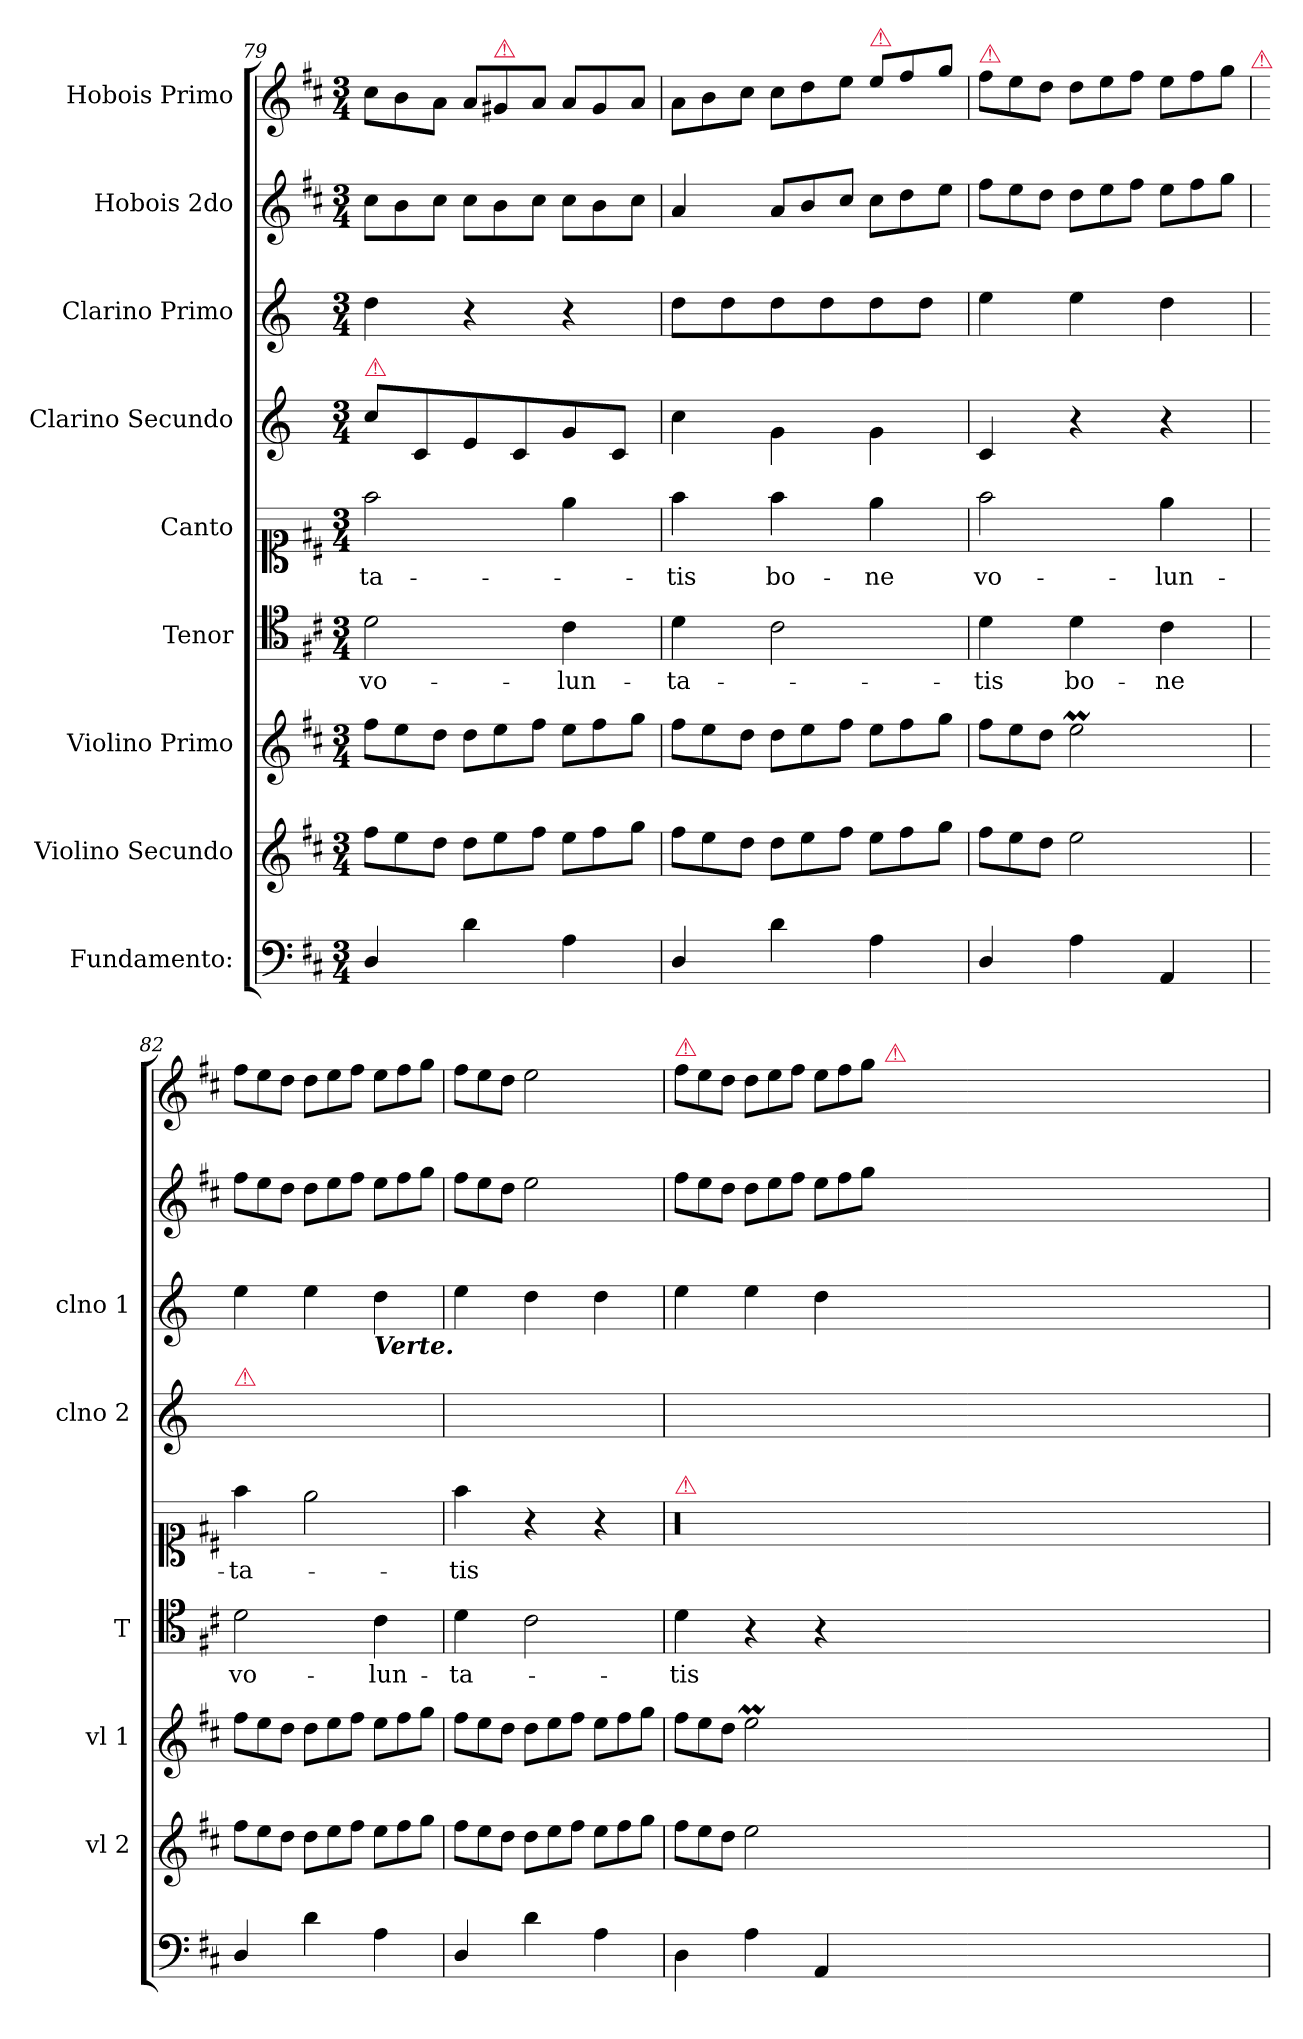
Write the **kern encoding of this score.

**kern	**kern	**kern	**kern	**text	**kern	**text	**kern	**kern	**kern	**kern
*part9	*part8	*part7	*part6	*part6	*part5	*part5	*part4	*part3	*part2	*part1
*staff9	*staff8	*staff7	*staff6	*staff6	*staff5	*staff5	*staff4	*staff3	*staff2	*staff1
*I"Fundamento:	*I"Violino Secundo	*I"Violino Primo	*I"Tenor	*	*I"Canto	*	*I"Clarino Secundo	*I"Clarino Primo	*I"Hobois 2do	*I"Hobois Primo
*	*I'vl 2	*I'vl 1	*I'T	*	*	*	*I'clno 2	*I'clno 1	*	*
*clefF4	*clefG2	*clefG2	*clefC4	*	*clefC1	*	*clefG2	*clefG2	*clefG2	*clefG2
*	*	*	*	*	*	*	*ITrd-1c-2	*ITrd-1c-2	*	*
*k[f#c#]	*k[f#c#]	*k[f#c#]	*k[f#c#]	*	*k[f#c#]	*	*k[f#c#]	*k[f#c#]	*k[f#c#]	*k[f#c#]
*M3/4	*M3/4	*M3/4	*M3/4	*	*M3/4	*	*M3/4	*M3/4	*M3/4	*M3/4
*	*Xtuplet	*Xtuplet	*	*	*	*	*	*	*Xtuplet	*Xtuplet
=79	=79	=79	=79	=79	=79	=79	=79	=79	=79	=79
!	!	!	!	!	!	!	!LO:TX:a:color=crimson:t=⚠	!	!	!
4D/	12ff#\L	12ff#\L	2d\	vo-	2ff#\	-ta-	8dd\L	4ee\	12cc#\L	12cc#\L
.	12ee\	12ee\	.	.	.	.	.	.	12b\	12b\
.	.	.	.	.	.	.	8d/	.	.	.
.	12dd\J	12dd\J	.	.	.	.	.	.	12cc#\J	12a\J
4d\	12dd\L	12dd\L	.	.	.	.	8f#/	4r	12cc#\L	12a/L
!	!	!	!	!	!	!	!	!	!	!LO:TX:a:color=crimson:t=⚠
.	12ee\	12ee\	.	.	.	.	.	.	12b\	12g#X/
.	.	.	.	.	.	.	8d/	.	.	.
.	12ff#\J	12ff#\J	.	.	.	.	.	.	12cc#\J	12a/J
4A\	12ee\L	12ee\L	4c#\	-lun-	4ee\	.	8a/	4r	12cc#\L	12a/L
.	12ff#\	12ff#\	.	.	.	.	.	.	12b\	12g#/
.	.	.	.	.	.	.	8d/J	.	.	.
.	12gg\J	12gg\J	.	.	.	.	.	.	12cc#\J	12a/J
=80	=80	=80	=80	=80	=80	=80	=80	=80	=80	=80
4D/	12ff#\L	12ff#\L	4d\	-ta-	4ff#\	-tis	4dd\	8ee\L	4a/	12a\L
.	12ee\	12ee\	.	.	.	.	.	.	.	12b\
.	.	.	.	.	.	.	.	8ee\	.	.
.	12dd\J	12dd\J	.	.	.	.	.	.	.	12cc#\J
4d\	12dd\L	12dd\L	2c#\	.	4ff#\	bo-	4a\	8ee\	12a/L	12cc#\L
.	12ee\	12ee\	.	.	.	.	.	.	12b/	12dd\
.	.	.	.	.	.	.	.	8ee\	.	.
.	12ff#\J	12ff#\J	.	.	.	.	.	.	12cc#/J	12ee\J
!	!	!	!	!	!	!	!	!	!	!LO:TX:a:color=crimson:t=⚠
4A\	12ee\L	12ee\L	.	.	4ee\	-ne	4a\	8ee\	12cc#\L	12ee/L
.	12ff#\	12ff#\	.	.	.	.	.	.	12dd\	12ff#/
.	.	.	.	.	.	.	.	8ee\J	.	.
.	12gg\J	12gg\J	.	.	.	.	.	.	12ee\J	12gg/J
=81	=81	=81	=81	=81	=81	=81	=81	=81	=81	=81
!	!	!	!	!	!	!	!	!	!	!LO:TX:a:color=crimson:t=⚠
4D/	12ff#\L	12ff#\L	4d\	-tis	2ff#\	vo-	4d/	4ff#\	12ff#\L	12ff#\L
.	12ee\	12ee\	.	.	.	.	.	.	12ee\	12ee\
.	12dd\J	12dd\J	.	.	.	.	.	.	12dd\J	12dd\J
4A\	2ee\	2eeM\	4d\	bo-	.	.	4r	4ff#\	12dd\L	12dd\L
.	.	.	.	.	.	.	.	.	12ee\	12ee\
.	.	.	.	.	.	.	.	.	12ff#\J	12ff#\J
4AA/	.	.	4c#\	-ne	4ee\	-lun-	4r	4ee\	12ee\L	12ee\L
.	.	.	.	.	.	.	.	.	12ff#\	12ff#\
.	.	.	.	.	.	.	.	.	12gg\J	12gg\J
!	!	!	!	!	!	!	!	!	!	!LO:TX:a:color=crimson:t=⚠
=82	=82	=82	=82	=82	=82	=82	=82	=82	=82	=82
!	!	!	!	!	!	!	!LO:TX:a:color=crimson:t=⚠	!	!	!
4D/	12ff#\L	12ff#\L	2d\	vo-	4ff#\	-ta-	2.ryy	4ff#\	12ff#\L	12ff#\L
.	12ee\	12ee\	.	.	.	.	.	.	12ee\	12ee\
.	12dd\J	12dd\J	.	.	.	.	.	.	12dd\J	12dd\J
4d\	12dd\L	12dd\L	.	.	2ee\	.	.	4ff#\	12dd\L	12dd\L
.	12ee\	12ee\	.	.	.	.	.	.	12ee\	12ee\
.	12ff#\J	12ff#\J	.	.	.	.	.	.	12ff#\J	12ff#\J
!	!	!	!	!	!	!	!	!LO:TX:b:Bi:t=Verte.	!	!
4A\	12ee\L	12ee\L	4c#\	-lun-	.	.	.	4ee\	12ee\L	12ee\L
.	12ff#\	12ff#\	.	.	.	.	.	.	12ff#\	12ff#\
.	12gg\J	12gg\J	.	.	.	.	.	.	12gg\J	12gg\J
=83	=83	=83	=83	=83	=83	=83	=83	=83	=83	=83
4D/	12ff#\L	12ff#\L	4d\	-ta-	4ff#\	-tis	2.ryy	4ff#\	12ff#\L	12ff#\L
.	12ee\	12ee\	.	.	.	.	.	.	12ee\	12ee\
.	12dd\J	12dd\J	.	.	.	.	.	.	12dd\J	12dd\J
4d\	12dd\L	12dd\L	2c#\	.	4r	.	.	4ee\	2ee\	2ee\
.	12ee\	12ee\	.	.	.	.	.	.	.	.
.	12ff#\J	12ff#\J	.	.	.	.	.	.	.	.
4A\	12ee\L	12ee\L	.	.	4r	.	.	4ee\	.	.
.	12ff#\	12ff#\	.	.	.	.	.	.	.	.
.	12gg\J	12gg\J	.	.	.	.	.	.	.	.
=84	=84	=84	=84	=84	=84	=84	=84	=84	=84	=84
!	!	!	!	!	!	!	!	!	!	!LO:TX:a:color=crimson:t=⚠
!	!	!	!	!	!LO:TX:a:color=crimson:t=⚠	!	!	!	!	!
!	!	!	!	!	!LO:N:vis=00	!	!	!	!	!
4D\	12ff#\L	12ff#\L	4d\	-tis	00.r	.	2.ryy	4ff#\	12ff#\L	12ff#\L
.	12ee\	12ee\	.	.	.	.	.	.	12ee\	12ee\
.	12dd\J	12dd\J	.	.	.	.	.	.	12dd\J	12dd\J
4A\	2ee\	2eeM\	4r	.	.	.	.	4ff#\	12dd\L	12dd\L
.	.	.	.	.	.	.	.	.	12ee\	12ee\
.	.	.	.	.	.	.	.	.	12ff#\J	12ff#\J
4AA/	.	.	4r	.	.	.	.	4ee\	12ee\L	12ee\L
.	.	.	.	.	.	.	.	.	12ff#\	12ff#\
.	.	.	.	.	.	.	.	.	12gg\J	12gg\J
!	!	!	!	!	!	!	!	!	!	!LO:TX:a:color=crimson:t=⚠
00ryy	00ryy	00ryy	00ryy	.	.	.	00ryy	00ryy	00ryy	00ryy
1ryy	1ryy	1ryy	1ryy	.	.	.	1ryy	1ryy	1ryy	1ryy
4ryy	4ryy	4ryy	4ryy	.	.	.	4ryy	4ryy	4ryy	4ryy
=	=	=	=	=	=	=	=	=	=	=
*-	*-	*-	*-	*-	*-	*-	*-	*-	*-	*-
